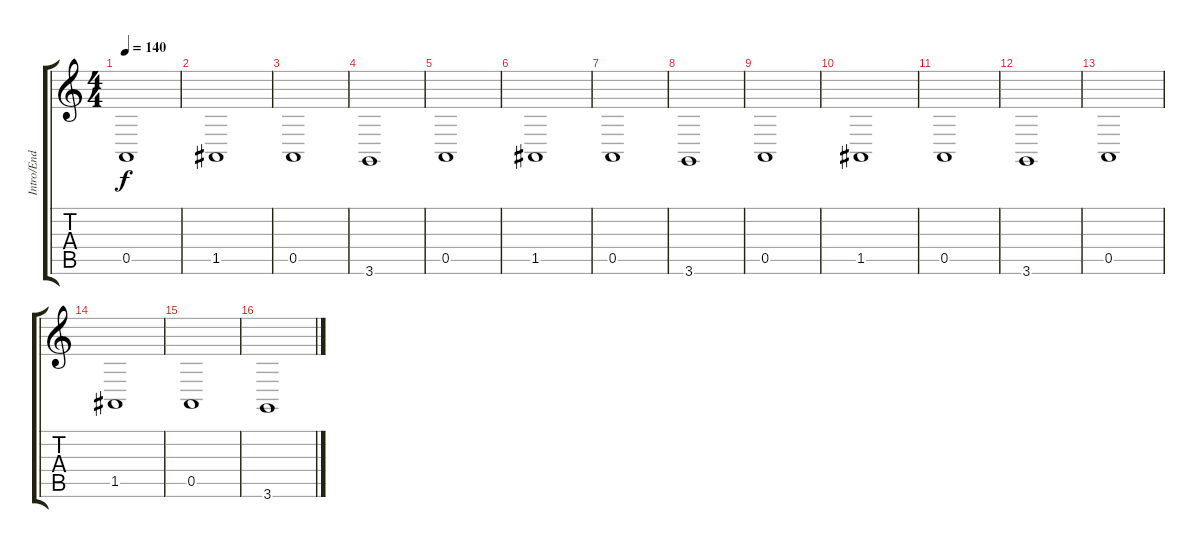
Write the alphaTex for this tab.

\track ("Intro/End effect" "Intro/End ") {instrument fx6goblins}
\staff {score tabs}
\tuning (E4 B3 G3 D3 A2 E2) {hide}
\ts (4 4)
\tempo 140
\clef g2
\ks c
0.5.1{dy f instrument fx6goblins} |
1.5.1 |
0.5.1 |
3.6.1 |
0.5.1 |
1.5.1 |
0.5.1 |
3.6.1 |
0.5.1 |
1.5.1 |
0.5.1 |
3.6.1 |
0.5.1 |
1.5.1 |
0.5.1 |
3.6.1
